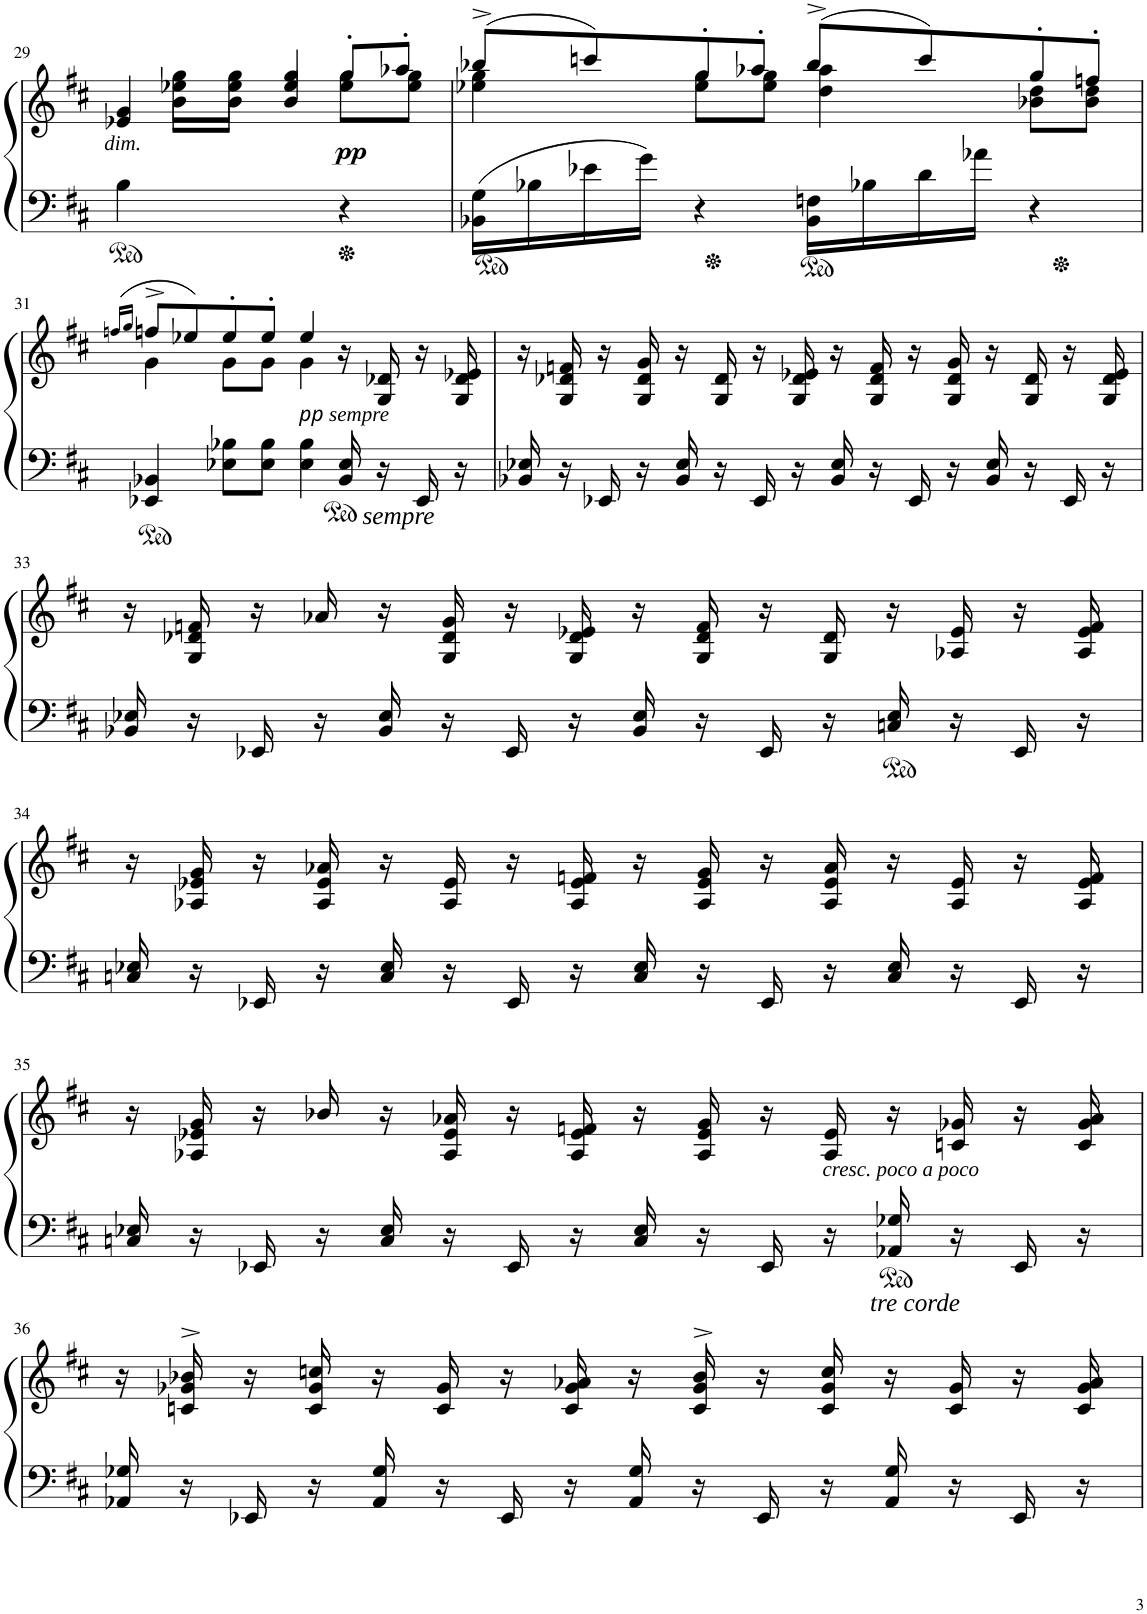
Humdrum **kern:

**kern	**kern	**dynam
*part1	*part1	*part1
*staff2	*staff1	*staff1/2
*I"Piano	*	*
*I'Pno	*	*
!!LO:PB:g=z
*clefF4	*clefG2	*
*k[f#c#]	*k[f#c#]	*
*M4/4	*M4/4	*
*met(c)	*met(c)	*
=29	=29	=29
*	*^	*
*	*	*^	*
!	!	!	!	!LO:DY:b
4B\	4e-X/ 4g/	2.ryy	4ryy	other-dynamics
2ryy	8ee-X\ 8gg\L	.	8b\L	.
.	8ee-\ 8gg\J	.	8b\J	.
.	4ee-/ 4gg/	.	4b/	.
!	!	!	!	!LO:DY:b
4r	8gg'/L	8ee-\ 8gg\L	4ryy	pp
.	8aa-X'/J	8ee-\ 8gg\J	.	.
*	*	*v	*v	*
=30	=30	=30	=30
16BB-X\ 16G\LL	(8bb-X^/L	4ee-X\ 4gg\	.
16B-X\	.	.	.
16e-X\	8cccn/)	.	.
16g\JJ	.	.	.
4r	8gg'/	8ee-\ 8gg\L	.
.	8aa-X'/J	8ee-\ 8gg\J	.
16BB-\ 16Fn\LL	(8bb-^/L	4dd\ 4aa-\	.
16B-X\	.	.	.
16d\	8ccc/)	.	.
16a-X\JJ	.	.	.
4r	8gg'/	8b-X\ 8dd\L	.
.	8ffn'/J	8b-\ 8dd\J	.
*	*v	*v	*
!!LO:LB:g=z
=31	=31	=31
.	(16qffn/LL	.
.	16qgg/JJ	.
*^	*^	*
*	*	*	*^	*
4EE-X/ 4BB-X/	2.ryy	8ffn^/L	4g\	16ryy	.
*	*	*	*v	*v	*
.	.	8ee-X/)	.	.
8E-X\ 8B-X\L	.	8ee-'/	8g\L	.
8E-\ 8B-\J	.	8ee-'/J	8g\J	.
4E-\ 4B-\	.	4ee-/	4g\	.
!LO:TX:b:i:t=sempre	!	!	!	!
!	!	!	!	!LO:DY:b
16ryy	16BB-/ 16E-/	16r	4ryy	other-dynamics
*	*	*	*^	*
16r	16ryy	16ryy	.	16G/ 16d-X/	.
16ryy	16EE-/	16r	.	16ryy	.
16r	16ryy	16ryy	.	16G/ 16d-/ 16e-X/	.
*	*	*	*v	*v	*
=32	=32	=32	=32	=32
16ryy	16BB-X/ 16E-X/	16r	16ryy	.
16r	16ryy	16ryy	16G/ 16d-X/ 16fn/	.
16ryy	16EE-X/	16r	16ryy	.
16r	16ryy	16ryy	16G/ 16d-/ 16g/	.
16ryy	16BB-/ 16E-/	16r	16ryy	.
16r	16ryy	16ryy	16G/ 16d-/	.
16ryy	16EE-/	16r	16ryy	.
16r	16ryy	16ryy	16G/ 16d-/ 16e-X/	.
16ryy	16BB-/ 16E-/	16r	16ryy	.
16r	16ryy	16ryy	16G/ 16d-/ 16f/	.
16ryy	16EE-/	16r	16ryy	.
16r	16ryy	16ryy	16G/ 16d-/ 16g/	.
16ryy	16BB-/ 16E-/	16r	16ryy	.
16r	16ryy	16ryy	16G/ 16d-/	.
16ryy	16EE-/	16r	16ryy	.
16r	16ryy	16ryy	16G/ 16d-/ 16e-/	.
!!LO:LB:g=z	!!
=33	=33	=33	=33	=33
16ryy	16BB-X/ 16E-X/	16r	16ryy	.
16r	16ryy	16ryy	16G/ 16d-X/ 16fn/	.
16ryy	16EE-X/	16r	16ryy	.
16r	16ryy	16ryy	16a-X/	.
16ryy	16BB-/ 16E-/	16r	16ryy	.
16r	16ryy	16ryy	16G/ 16d-/ 16g/	.
16ryy	16EE-/	16r	16ryy	.
16r	16ryy	16ryy	16G/ 16d-/ 16e-X/	.
16ryy	16BB-/ 16E-/	16r	16ryy	.
16r	16ryy	16ryy	16G/ 16d-/ 16f/	.
16ryy	16EE-/	16r	16ryy	.
16r	16ryy	16ryy	16G/ 16d-/	.
16ryy	16Cn/ 16E-/	16r	16ryy	.
16r	16ryy	16ryy	16A-X/ 16e-/	.
16ryy	16EE-/	16r	16ryy	.
16r	16ryy	16ryy	16A-/ 16e-/ 16f/	.
!!LO:LB:g=z	!!
=34	=34	=34	=34	=34
16ryy	16Cn/ 16E-X/	16r	16ryy	.
16r	16ryy	16ryy	16A-X/ 16e-X/ 16g/	.
16ryy	16EE-X/	16r	16ryy	.
16r	16ryy	16ryy	16A-/ 16e-/ 16a-X/	.
16ryy	16C/ 16E-/	16r	16ryy	.
16r	16ryy	16ryy	16A-/ 16e-/	.
16ryy	16EE-/	16r	16ryy	.
16r	16ryy	16ryy	16A-/ 16e-/ 16fn/	.
16ryy	16C/ 16E-/	16r	16ryy	.
16r	16ryy	16ryy	16A-/ 16e-/ 16g/	.
16ryy	16EE-/	16r	16ryy	.
16r	16ryy	16ryy	16A-/ 16e-/ 16a-/	.
16ryy	16C/ 16E-/	16r	16ryy	.
16r	16ryy	16ryy	16A-/ 16e-/	.
16ryy	16EE-/	16r	16ryy	.
16r	16ryy	16ryy	16A-/ 16e-/ 16f/	.
!!LO:LB:g=z	!!
=35	=35	=35	=35	=35
16ryy	16Cn/ 16E-X/	16r	16ryy	.
16r	16ryy	16ryy	16A-X/ 16e-X/ 16g/	.
16ryy	16EE-X/	16r	16ryy	.
16r	16ryy	16ryy	16b-X/	.
16ryy	16C/ 16E-/	16r	16ryy	.
16r	16ryy	16ryy	16A-/ 16e-/ 16a-X/	.
16ryy	16EE-/	16r	16ryy	.
16r	16ryy	16ryy	16A-/ 16e-/ 16fn/	.
16ryy	16C/ 16E-/	16r	16ryy	.
16r	16ryy	16ryy	16A-/ 16e-/ 16g/	.
16ryy	16EE-/	16r	16ryy	.
16r	16ryy	16ryy	16A-/ 16e-/	.
!LO:TX:b:i:t=tre corde	!	!	!	!
!	!	!	!	!LO:DY:b
16ryy	16AA-X/ 16G-X/	16r	16ryy	other-dynamics
16r	16ryy	16ryy	16cn/ 16g-X/	.
16ryy	16EE-/	16r	16ryy	.
16r	16ryy	16ryy	16c/ 16g-/ 16a-/	.
!!LO:LB:g=z	!!
=36	=36	=36	=36	=36
16ryy	16AA-X/ 16G-X/	16r	16ryy	.
16r	16ryy	16ryy	16cn/^ 16g-X/^ 16b-X/^	.
16ryy	16EE-X/	16r	16ryy	.
16r	16ryy	16ryy	16c/ 16g-/ 16ccn/	.
16ryy	16AA-/ 16G-/	16r	16ryy	.
16r	16ryy	16ryy	16c/ 16g-/	.
16ryy	16EE-/	16r	16ryy	.
16r	16ryy	16ryy	16c/ 16g-/ 16a-X/	.
16ryy	16AA-/ 16G-/	16r	16ryy	.
16r	16ryy	16ryy	16c/^ 16g-/^ 16b-/^	.
16ryy	16EE-/	16r	16ryy	.
16r	16ryy	16ryy	16c/ 16g-/ 16cc/	.
16ryy	16AA-/ 16G-/	16r	16ryy	.
16r	16ryy	16ryy	16c/ 16g-/	.
16ryy	16EE-/	16r	16ryy	.
16r	16ryy	16ryy	16c/ 16g-/ 16a-/	.
*v	*v	*	*	*
*	*v	*v	*
=	=	=
*-	*-	*-
